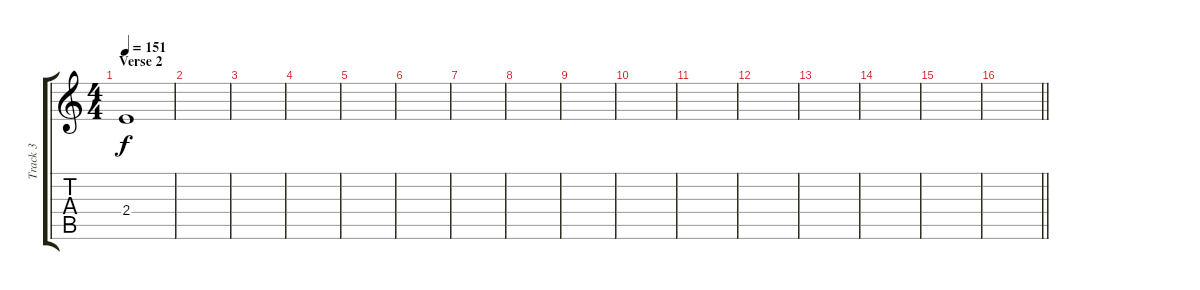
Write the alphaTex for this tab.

\track ("Track 3" "Track 3") {instrument distortionguitar}
\staff {score tabs}
\tuning (E4 B3 G3 D3 A2 E2) {hide}
\ts (4 4)
\section ("" "Verse 2")
\tempo 151
\clef g2
\ks c
2.4{t}.1{dy f} |
|
|
|
|
|
|
|
|
|
|
|
|
|
|
\barLineRight lightlight
